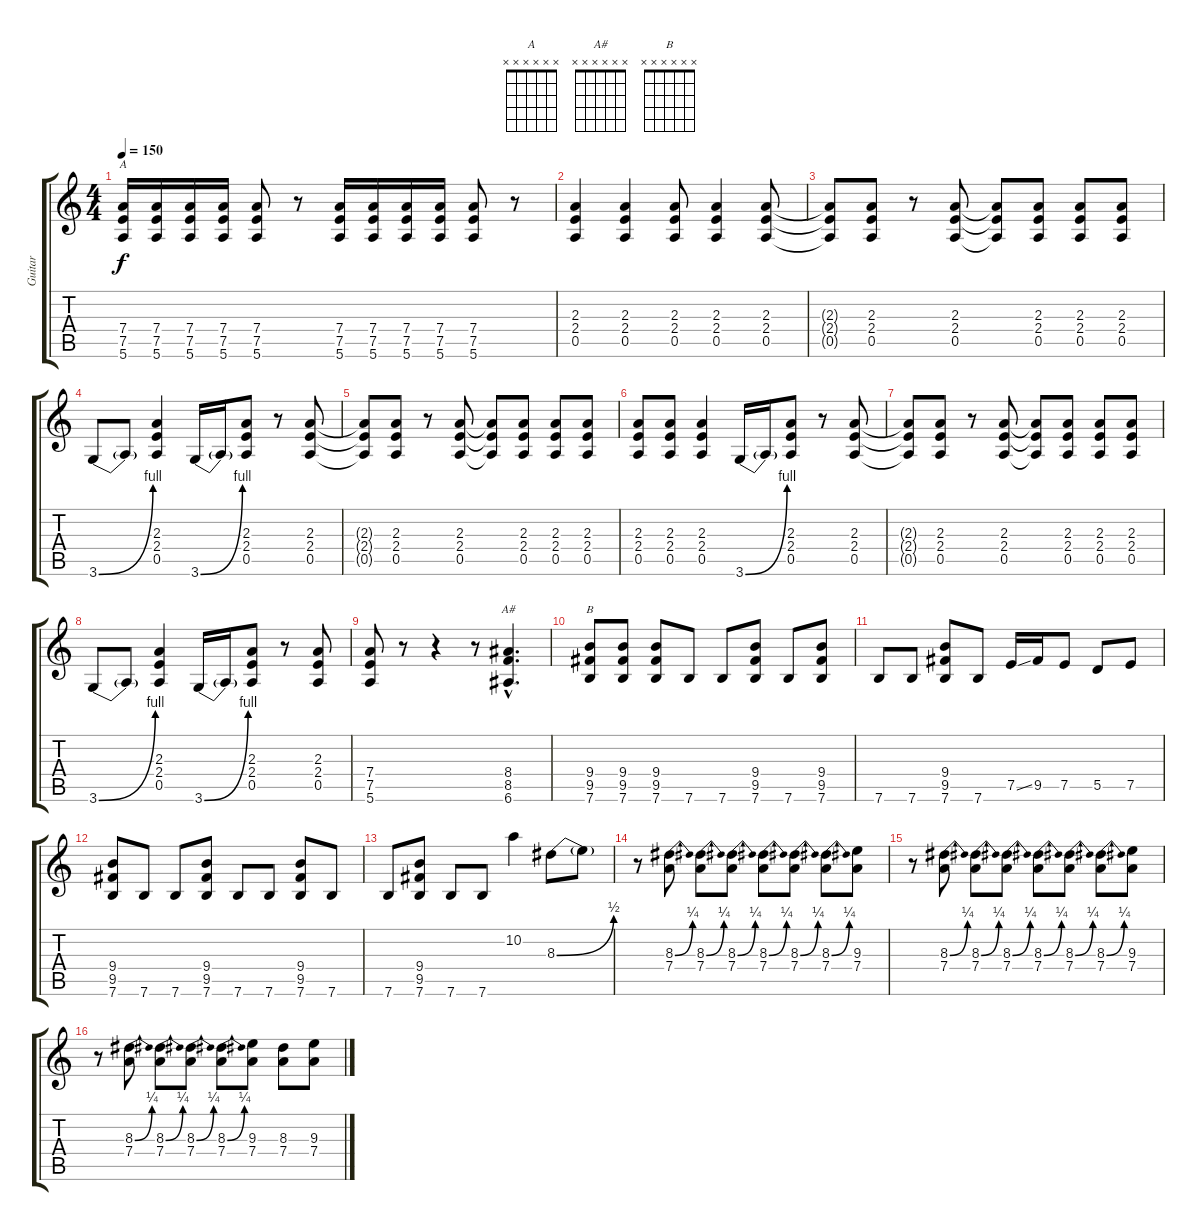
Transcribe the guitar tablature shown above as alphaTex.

\track ("Guitar" "Guitar") {instrument distortionguitar}
\staff {score tabs}
\tuning (E4 B3 G3 D3 A2 E2) {hide}
\chord ("A" x x x x x x) {firstfret 0}
\chord ("A#" x x x x x x) {firstfret 0}
\chord ("B" x x x x x x) {firstfret 0}
\ts (4 4)
\tempo 150
\clef g2
\ks c
(7.4 7.5 5.6).16{ch "A" dy f} (7.4 7.5 5.6).16 (7.4 7.5 5.6).16 (7.4 7.5 5.6).16 (7.4 7.5 5.6).8 r.8 (7.4 7.5 5.6).16 (7.4 7.5 5.6).16 (7.4 7.5 5.6).16 (7.4 7.5 5.6).16 (7.4 7.5 5.6).8 r.8 |
(2.3 2.4 0.5).4 (2.3 2.4 0.5).4 (2.3 2.4 0.5).8 (2.3 2.4 0.5).4 (2.3 2.4 0.5).8 |
(2.3{t} 2.4{t} 0.5{t}).8 (2.3 2.4 0.5).8 r.8 (2.3 2.4 0.5).8 (2.3{t} 2.4{t} 0.5{t}).8 (2.3 2.4 0.5).8 (2.3 2.4 0.5).8 (2.3 2.4 0.5).8 |
3.6{be (bend 0 0 60 4)}.8 3.6{t}.8 (2.3 2.4 0.5).4 3.6{be (bend 0 0 60 4)}.16 3.6{t}.16 (2.3 2.4 0.5).8 r.8 (2.3 2.4 0.5).8 |
(2.3{t} 2.4{t} 0.5{t}).8 (2.3 2.4 0.5).8 r.8 (2.3 2.4 0.5).8 (2.3{t} 2.4{t} 0.5{t}).8 (2.3 2.4 0.5).8 (2.3 2.4 0.5).8 (2.3 2.4 0.5).8 |
(2.3 2.4 0.5).8 (2.3 2.4 0.5).8 (2.3 2.4 0.5).4 3.6{be (bend 0 0 60 4)}.16 3.6{t}.16 (2.3 2.4 0.5).8 r.8 (2.3 2.4 0.5).8 |
(2.3{t} 2.4{t} 0.5{t}).8 (2.3 2.4 0.5).8 r.8 (2.3 2.4 0.5).8 (2.3{t} 2.4{t} 0.5{t}).8 (2.3 2.4 0.5).8 (2.3 2.4 0.5).8 (2.3 2.4 0.5).8 |
3.6{be (bend 0 0 60 4)}.8 3.6{t}.8 (2.3 2.4 0.5).4 3.6{be (bend 0 0 60 4)}.16 3.6{t}.16 (2.3 2.4 0.5).8 r.8 (2.3 2.4 0.5).8 |
(7.4 7.5 5.6).8 r.8 r.4 r.8 (8.4{hac} 8.5{hac} 6.6{hac}).4{d ch "A#"} |
(9.4 9.5 7.6).8{ch "B"} (9.4 9.5 7.6).8 (9.4 9.5 7.6).8 7.6.8 7.6.8 (9.4 9.5 7.6).8 7.6.8 (9.4 9.5 7.6).8 |
7.6.8 7.6.8 (9.4 9.5 7.6).8 7.6.8 7.5{ss}.16 9.5.16 7.5.8 5.5.8 7.5.8 |
(9.4 9.5 7.6).8 7.6.8 7.6.8 (9.4 9.5 7.6).8 7.6.8 7.6.8 (9.4 9.5 7.6).8 7.6.8 |
7.6.8 (9.4 9.5 7.6).8 7.6.8 7.6.8 10.2.4 8.3{be (bend 0 0 60 2)}.8 8.3{t}.8 |
r.8 (8.3{be (bend 0 0 60 1)} 7.4).8 (8.3{be (bend 0 0 60 1)} 7.4).8 (8.3{be (bend 0 0 60 1)} 7.4).8 (8.3{be (bend 0 0 60 1)} 7.4).8 (8.3{be (bend 0 0 60 1)} 7.4).8 (8.3{be (bend 0 0 60 1)} 7.4).8 (9.3 7.4).8 |
r.8 (8.3{be (bend 0 0 60 1)} 7.4).8 (8.3{be (bend 0 0 60 1)} 7.4).8 (8.3{be (bend 0 0 60 1)} 7.4).8 (8.3{be (bend 0 0 60 1)} 7.4).8 (8.3{be (bend 0 0 60 1)} 7.4).8 (8.3{be (bend 0 0 60 1)} 7.4).8 (9.3 7.4).8 |
r.8 (8.3{be (bend 0 0 60 1)} 7.4).8 (8.3{be (bend 0 0 60 1)} 7.4).8 (8.3{be (bend 0 0 60 1)} 7.4).8 (8.3{be (bend 0 0 60 1)} 7.4).8 (9.3 7.4).8 (8.3 7.4).8 (9.3 7.4).8
